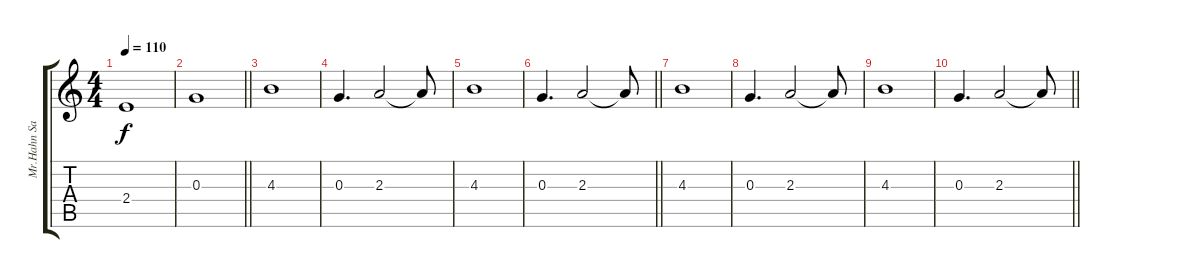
\track ("Mr.Hahn Sampler2" "Mr.Hahn Sa") {instrument distortionguitar}
\staff {score tabs}
\tuning (E4 B3 G3 D3 A2 E2) {hide}
\ts (4 4)
\tempo 110
\clef g2
\ks c
2.4.1{dy f} |
\barLineRight lightlight
0.3.1 |
4.3.1 |
0.3.4{d} 2.3.2 2.3{t}.8 |
4.3.1 |
\barLineRight lightlight
0.3.4{d} 2.3.2 2.3{t}.8 |
4.3.1 |
0.3.4{d} 2.3.2 2.3{t}.8 |
4.3.1 |
\barLineRight lightlight
0.3.4{d} 2.3.2 2.3{t}.8
